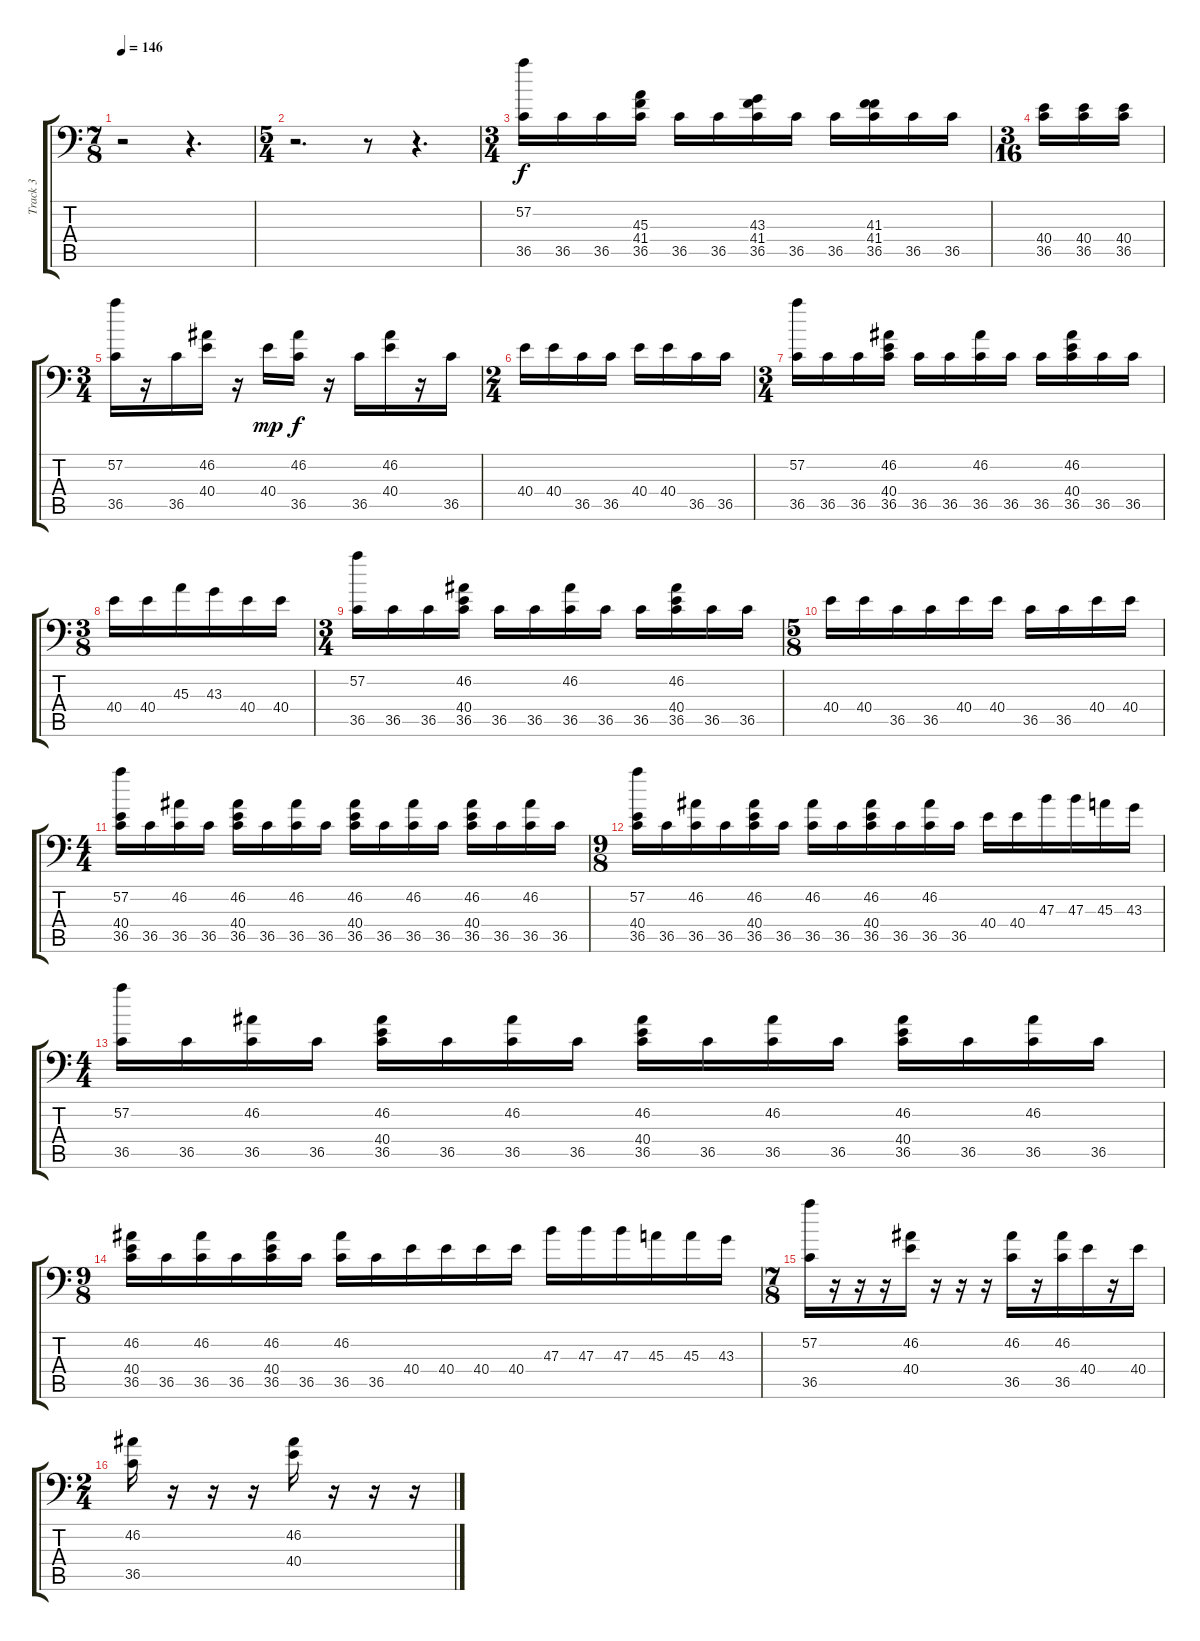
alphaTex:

\track ("Track 3" "Track 3") {instrument acousticgrandpiano}
\staff {score tabs}
\tuning (C-1 C-1 C-1 C-1 C-1 C-1) {hide}
\ts (7 8)
\tempo 146
\clef f4
\ks c
r.2{dy f} r.4{d} |
\ts (5 4)
r.2{d} r.8 r.4{d} |
\ts (3 4)
(57.2 36.5).16 36.5.16 36.5.16 (45.3 41.4 36.5).16 36.5.16 36.5.16 (43.3 41.4 36.5).16 36.5.16 36.5.16 (41.3 41.4 36.5).16 36.5.16 36.5.16 |
\ts (3 16)
(40.4 36.5).16 (40.4 36.5).16 (40.4 36.5).16 |
\ts (3 4)
(57.2 36.5).16 r.16 36.5.16 (46.2 40.4).16 r.16 40.4.16{dy mp} (46.2 36.5).16{dy f} r.16 36.5.16 (46.2 40.4).16 r.16 36.5.16 |
\ts (2 4)
40.4.16 40.4.16 36.5.16 36.5.16 40.4.16 40.4.16 36.5.16 36.5.16 |
\ts (3 4)
(57.2 36.5).16 36.5.16 36.5.16 (46.2 40.4 36.5).16 36.5.16 36.5.16 (46.2 36.5).16 36.5.16 36.5.16 (46.2 40.4 36.5).16 36.5.16 36.5.16 |
\ts (3 8)
40.4.16 40.4.16 45.3.16 43.3.16 40.4.16 40.4.16 |
\ts (3 4)
(57.2 36.5).16 36.5.16 36.5.16 (46.2 40.4 36.5).16 36.5.16 36.5.16 (46.2 36.5).16 36.5.16 36.5.16 (46.2 40.4 36.5).16 36.5.16 36.5.16 |
\ts (5 8)
40.4.16 40.4.16 36.5.16 36.5.16 40.4.16 40.4.16 36.5.16 36.5.16 40.4.16 40.4.16 |
\ts (4 4)
(57.2 40.4 36.5).16 36.5.16 (46.2 36.5).16 36.5.16 (46.2 40.4 36.5).16 36.5.16 (46.2 36.5).16 36.5.16 (46.2 40.4 36.5).16 36.5.16 (46.2 36.5).16 36.5.16 (46.2 40.4 36.5).16 36.5.16 (46.2 36.5).16 36.5.16 |
\ts (9 8)
(57.2 40.4 36.5).16 36.5.16 (46.2 36.5).16 36.5.16 (46.2 40.4 36.5).16 36.5.16 (46.2 36.5).16 36.5.16 (46.2 40.4 36.5).16 36.5.16 (46.2 36.5).16 36.5.16 40.4.16 40.4.16 47.3.16 47.3.16 45.3.16 43.3.16 |
\ts (4 4)
(57.2 36.5).16 36.5.16 (46.2 36.5).16 36.5.16 (46.2 40.4 36.5).16 36.5.16 (46.2 36.5).16 36.5.16 (46.2 40.4 36.5).16 36.5.16 (46.2 36.5).16 36.5.16 (46.2 40.4 36.5).16 36.5.16 (46.2 36.5).16 36.5.16 |
\ts (9 8)
(46.2 40.4 36.5).16 36.5.16 (46.2 36.5).16 36.5.16 (46.2 40.4 36.5).16 36.5.16 (46.2 36.5).16 36.5.16 40.4.16 40.4.16 40.4.16 40.4.16 47.3.16 47.3.16 47.3.16 45.3.16 45.3.16 43.3.16 |
\ts (7 8)
(57.2 36.5).16 r.16 r.16 r.16 (46.2 40.4).16 r.16 r.16 r.16 (46.2 36.5).16 r.16 (46.2 36.5).16 40.4.16 r.16 40.4.16 |
\ts (2 4)
(46.2 36.5).16 r.16 r.16 r.16 (46.2 40.4).16 r.16 r.16 r.16
